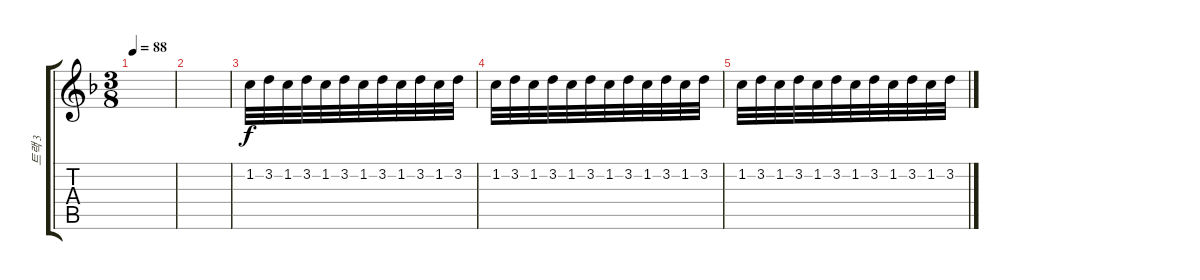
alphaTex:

\track ("트랙 3" "트랙 3") {instrument acousticguitarsteel}
\staff {score tabs}
\tuning (E4 B3 G3 D3 A2 E2) {hide}
\ts (3 8)
\tempo 88
\clef g2
\ks dminor
|
|
1.2.32 3.2.32 1.2.32 3.2.32 1.2.32 3.2.32 1.2.32 3.2.32 1.2.32 3.2.32 1.2.32 3.2.32 |
1.2.32 3.2.32 1.2.32 3.2.32 1.2.32 3.2.32 1.2.32 3.2.32 1.2.32 3.2.32 1.2.32 3.2.32 |
1.2.32 3.2.32 1.2.32 3.2.32 1.2.32 3.2.32 1.2.32 3.2.32 1.2.32 3.2.32 1.2.32 3.2.32
